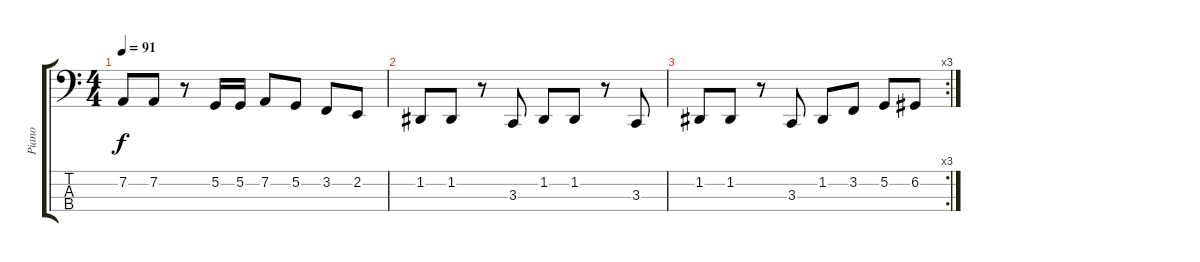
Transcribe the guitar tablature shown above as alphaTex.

\track ("Piano" "Piano") {instrument electricgrandpiano}
\staff {score tabs}
\tuning (G2 D2 A1 E1) {hide}
\ts (4 4)
\tempo 91
\clef f4
\ks c
7.2.8{dy f} 7.2.8 r.8 5.2.16 5.2.16 7.2.8 5.2.8 3.2.8 2.2.8 |
1.2.8 1.2.8 r.8 3.3.8 1.2.8 1.2.8 r.8 3.3.8 |
\rc 3
1.2.8 1.2.8 r.8 3.3.8 1.2.8 3.2.8 5.2.8 6.2.8
